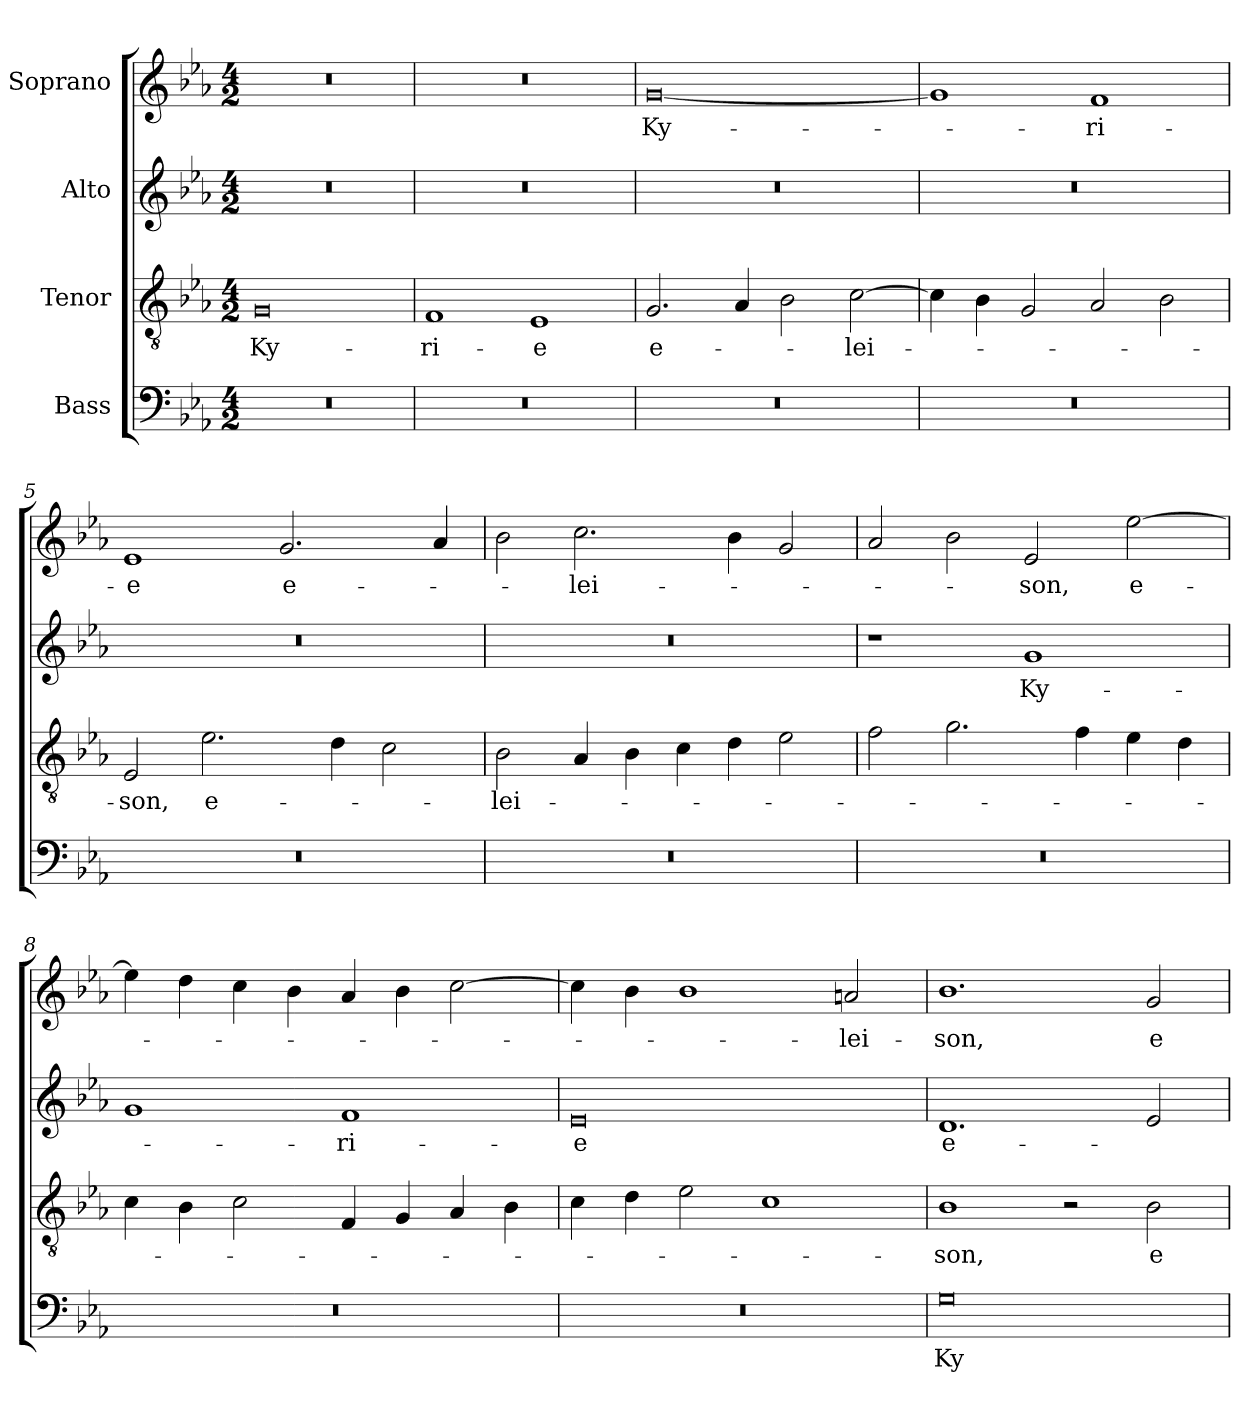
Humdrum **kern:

**kern	**text	**kern	**text	**kern	**text	**kern	**text
*part4	*part4	*part3	*part3	*part2	*part2	*part1	*part1
*staff4	*staff4	*staff3	*staff3	*staff2	*staff2	*staff1	*staff1
*I"Bass	*	*I"Tenor	*	*I"Alto	*	*I"Soprano	*
*clefF4	*	*clefGv2	*	*clefG2	*	*clefG2	*
*k[b-e-a-]	*	*k[b-e-a-]	*	*k[b-e-a-]	*	*k[b-e-a-]	*
*E-:	*	*E-:	*	*E-:	*	*E-:	*
*M4/2	*	*M4/2	*	*M4/2	*	*M4/2	*
=1	=1	=1	=1	=1	=1	=1	=1
0r	.	0G	Ky-	0r	.	0r	.
=2	=2	=2	=2	=2	=2	=2	=2
0r	.	1F	-ri-	0r	.	0r	.
.	.	1E-	-e	.	.	.	.
=3	=3	=3	=3	=3	=3	=3	=3
0r	.	2.G/	e-	0r	.	[0g	Ky-
.	.	4A-/	.	.	.	.	.
.	.	2B-\	.	.	.	.	.
.	.	[2c\	-lei-	.	.	.	.
=4	=4	=4	=4	=4	=4	=4	=4
0r	.	4c\]	.	0r	.	1g]	.
.	.	4B-\	.	.	.	.	.
.	.	2G/	.	.	.	.	.
.	.	2A-/	.	.	.	1f	-ri-
.	.	2B-\	.	.	.	.	.
=5	=5	=5	=5	=5	=5	=5	=5
0r	.	2E-/	-son,	0r	.	1e-	-e
.	.	2.e-\	e-	.	.	.	.
.	.	.	.	.	.	2.g/	e-
.	.	4d\	.	.	.	.	.
.	.	2c\	.	.	.	.	.
.	.	.	.	.	.	4a-/	.
=6	=6	=6	=6	=6	=6	=6	=6
0r	.	2B-\	-lei-	0r	.	2b-\	.
.	.	4A-/	.	.	.	2.cc\	-lei-
.	.	4B-\	.	.	.	.	.
.	.	4c\	.	.	.	.	.
.	.	4d\	.	.	.	4b-\	.
.	.	2e-\	.	.	.	2g/	.
!!LO:LB:g=z
=7	=7	=7	=7	=7	=7	=7	=7
0r	.	2f\	.	1r	.	2a-/	.
.	.	2.g\	.	.	.	2b-\	.
.	.	.	.	1g	Ky-	2e-/	-son,
.	.	4f\	.	.	.	.	.
.	.	4e-\	.	.	.	[2ee-\	e-
.	.	4d\	.	.	.	.	.
=8	=8	=8	=8	=8	=8	=8	=8
0r	.	4c\	.	1g	.	4ee-\]	.
.	.	4B-\	.	.	.	4dd\	.
.	.	2c\	.	.	.	4cc\	.
.	.	.	.	.	.	4b-\	.
.	.	4F/	.	1f	-ri-	4a-/	.
.	.	4G/	.	.	.	4b-\	.
.	.	4A-/	.	.	.	[2cc\	.
.	.	4B-\	.	.	.	.	.
=9	=9	=9	=9	=9	=9	=9	=9
0r	.	4c\	.	0e-	-e	4cc\]	.
.	.	4d\	.	.	.	4b-\	.
.	.	2e-\	.	.	.	1b-	.
.	.	1c	.	.	.	.	.
.	.	.	.	.	.	2an/	-lei-
=10	=10	=10	=10	=10	=10	=10	=10
0G	Ky-	1B-	-son,	1.d	e-	1.b-	-son,
.	.	2r	.	.	.	.	.
.	.	2B-\	e-	2e-/	.	2g/	e-
=	=	=	=	=	=	=	=
*-	*-	*-	*-	*-	*-	*-	*-
